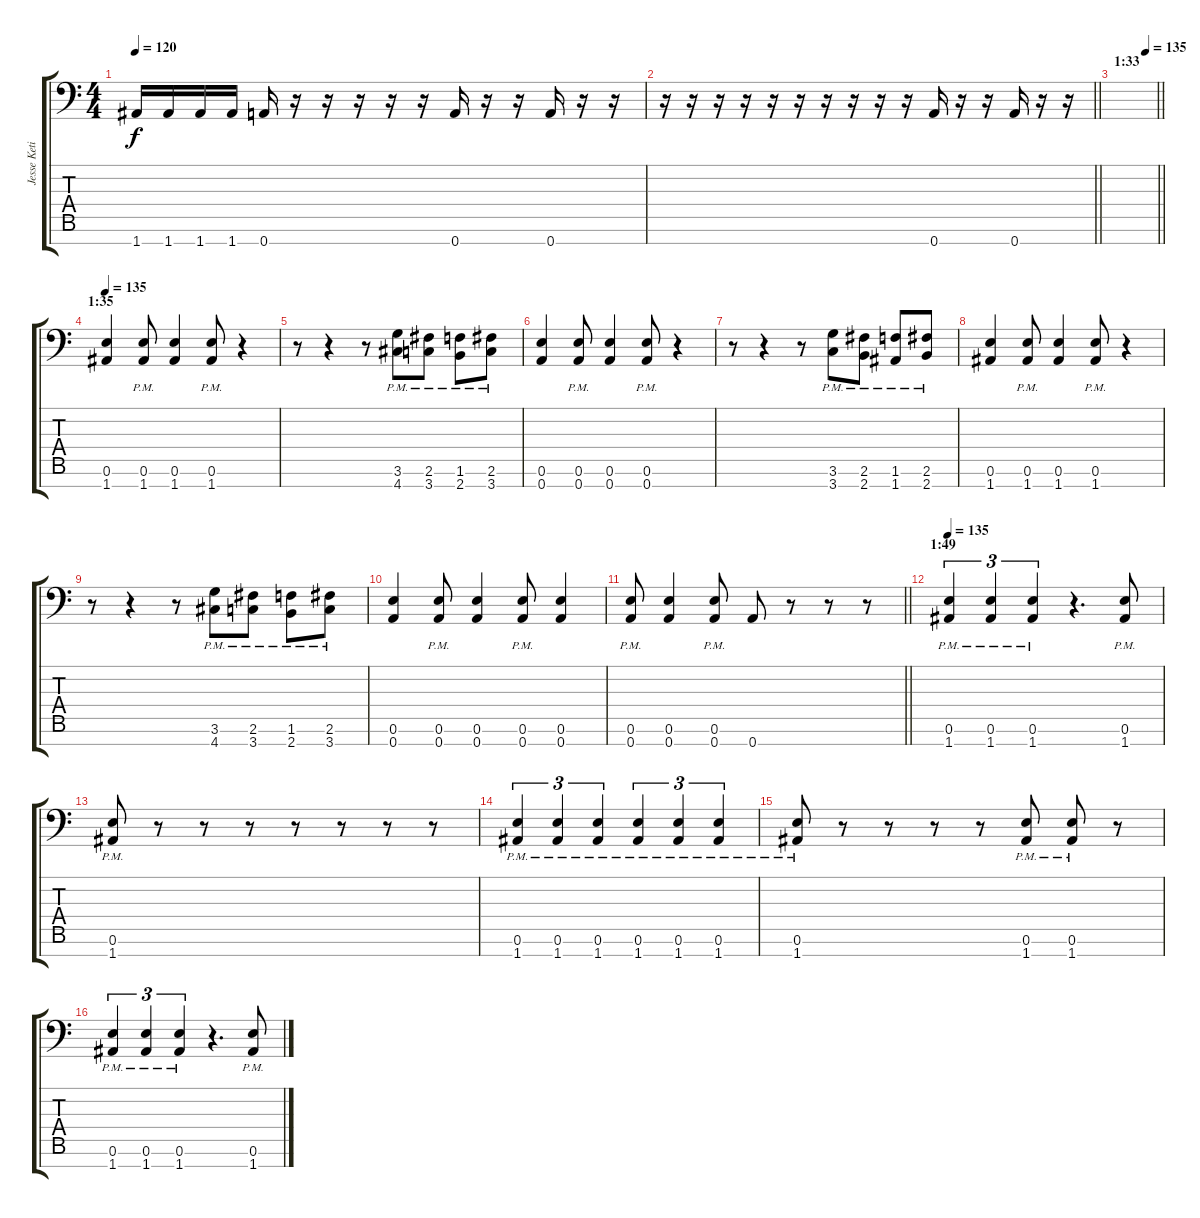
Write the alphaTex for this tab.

\track ("Jesse Ketive" "Jesse Keti") {instrument distortionguitar}
\staff {score tabs}
\tuning (E4 B3 G3 D3 A2 E2 A1) {hide}
\ts (4 4)
\tempo 120
\clef f4
\ks c
1.7.16{dy f} 1.7.16 1.7.16 1.7.16 0.7.16 r.16 r.16 r.16 r.16 r.16 0.7.16 r.16 r.16 0.7.16 r.16 r.16 |
\barLineRight lightlight
r.16 r.16 r.16 r.16 r.16 r.16 r.16 r.16 r.16 r.16 0.7.16 r.16 r.16 0.7.16 r.16 r.16 |
\section ("" "1:33")
\tempo (135 0.75)
\barLineRight lightlight
|
\section ("" "1:35")
\tempo 135
(0.6 1.7).4 (0.6{pm} 1.7{pm}).8 (0.6 1.7).4 (0.6{pm} 1.7{pm}).8 r.4 |
r.8 r.4 r.8 (3.6{pm} 4.7{pm}).8 (2.6{pm} 3.7{pm}).8 (1.6{pm} 2.7{pm}).8 (2.6{pm} 3.7{pm}).8 |
(0.6 0.7).4 (0.6{pm} 0.7{pm}).8 (0.6 0.7).4 (0.6{pm} 0.7{pm}).8 r.4 |
r.8 r.4 r.8 (3.6{pm} 3.7{pm}).8 (2.6{pm} 2.7{pm}).8 (1.6{pm} 1.7{pm}).8 (2.6{pm} 2.7{pm}).8 |
(0.6 1.7).4 (0.6{pm} 1.7{pm}).8 (0.6 1.7).4 (0.6{pm} 1.7{pm}).8 r.4 |
r.8 r.4 r.8 (3.6{pm} 4.7{pm}).8 (2.6{pm} 3.7{pm}).8 (1.6{pm} 2.7{pm}).8 (2.6{pm} 3.7{pm}).8 |
(0.6 0.7).4 (0.6{pm} 0.7{pm}).8 (0.6 0.7).4 (0.6{pm} 0.7{pm}).8 (0.6 0.7).4 |
\barLineRight lightlight
(0.6{pm} 0.7{pm}).8 (0.6 0.7).4 (0.6{pm} 0.7{pm}).8 0.7.8 r.8 r.8 r.8 |
\section ("" "1:49")
\tempo 135
(0.6{pm} 1.7{pm}).4{tu (3 2)} (0.6{pm} 1.7{pm}).4{tu (3 2)} (0.6{pm} 1.7{pm}).4{tu (3 2)} r.4{d} (0.6{pm} 1.7{pm}).8 |
(0.6{pm} 1.7{pm}).8 r.8 r.8 r.8 r.8 r.8 r.8 r.8 |
(0.6{pm} 1.7{pm}).4{tu (3 2)} (0.6{pm} 1.7{pm}).4{tu (3 2)} (0.6{pm} 1.7{pm}).4{tu (3 2)} (0.6{pm} 1.7{pm}).4{tu (3 2)} (0.6{pm} 1.7{pm}).4{tu (3 2)} (0.6{pm} 1.7{pm}).4{tu (3 2)} |
(0.6{pm} 1.7{pm}).8 r.8 r.8 r.8 r.8 (0.6{pm} 1.7{pm}).8 (0.6{pm} 1.7{pm}).8 r.8 |
(0.6{pm} 1.7{pm}).4{tu (3 2)} (0.6{pm} 1.7{pm}).4{tu (3 2)} (0.6{pm} 1.7{pm}).4{tu (3 2)} r.4{d} (0.6{pm} 1.7{pm}).8
